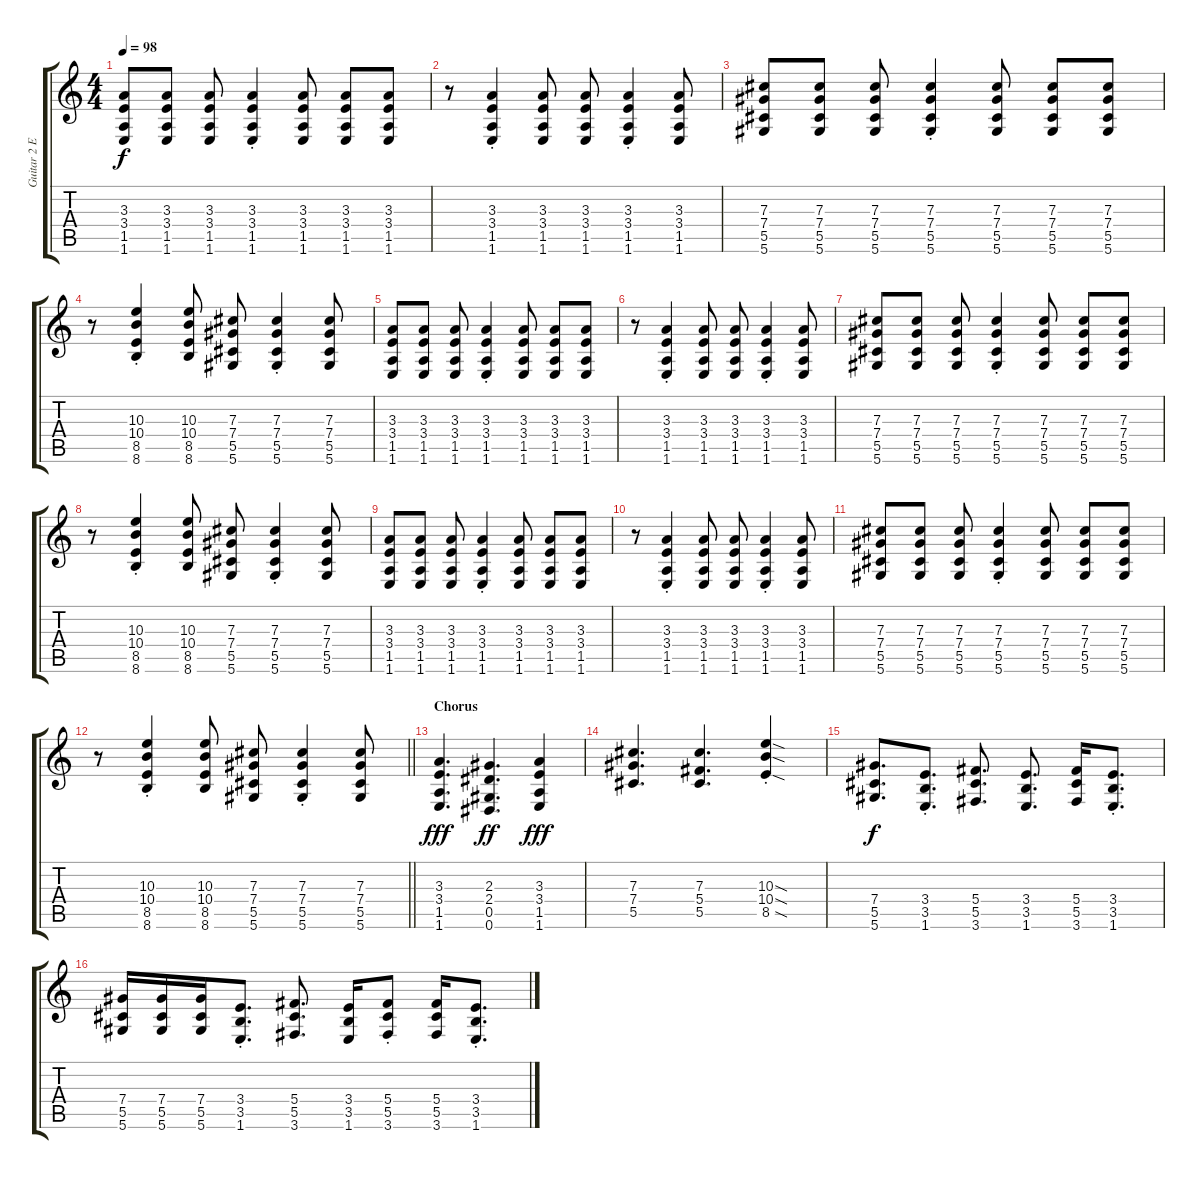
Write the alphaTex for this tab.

\track ("Guitar 2 Effects" "Guitar 2 E") {instrument distortionguitar}
\staff {score tabs}
\tuning (Eb4 Bb3 Gb3 Db3 Ab2 Eb2) {hide}
\ts (4 4)
\tempo 98
\clef g2
\ks c
(3.3 3.4 1.5 1.6).8{dy f} (3.3 3.4 1.5 1.6).8 (3.3 3.4 1.5 1.6).8 (3.3{st} 3.4{st} 1.5{st} 1.6{st}).4 (3.3 3.4 1.5 1.6).8 (3.3 3.4 1.5 1.6).8 (3.3 3.4 1.5 1.6).8 |
r.8 (3.3{st} 3.4{st} 1.5{st} 1.6).4 (3.3 3.4 1.5 1.6).8 (3.3 3.4 1.5 1.6).8 (3.3{st} 3.4{st} 1.5{st} 1.6{st}).4 (3.3 3.4 1.5 1.6).8 |
(7.3 7.4 5.5 5.6).8 (7.3 7.4 5.5 5.6).8 (7.3 7.4 5.5 5.6).8 (7.3{st} 7.4{st} 5.5{st} 5.6{st}).4 (7.3 7.4 5.5 5.6).8 (7.3 7.4 5.5 5.6).8 (7.3 7.4 5.5 5.6).8 |
r.8 (10.3{st} 10.4{st} 8.5{st} 8.6{st}).4 (10.3 10.4 8.5 8.6).8 (7.3 7.4 5.5 5.6).8 (7.3{st} 7.4{st} 5.5{st} 5.6{st}).4 (7.3 7.4 5.5 5.6).8 |
(3.3 3.4 1.5 1.6).8 (3.3 3.4 1.5 1.6).8 (3.3 3.4 1.5 1.6).8 (3.3{st} 3.4{st} 1.5{st} 1.6{st}).4 (3.3 3.4 1.5 1.6).8 (3.3 3.4 1.5 1.6).8 (3.3 3.4 1.5 1.6).8 |
r.8 (3.3{st} 3.4{st} 1.5{st} 1.6).4 (3.3 3.4 1.5 1.6).8 (3.3 3.4 1.5 1.6).8 (3.3{st} 3.4{st} 1.5{st} 1.6{st}).4 (3.3 3.4 1.5 1.6).8 |
(7.3 7.4 5.5 5.6).8 (7.3 7.4 5.5 5.6).8 (7.3 7.4 5.5 5.6).8 (7.3{st} 7.4{st} 5.5{st} 5.6{st}).4 (7.3 7.4 5.5 5.6).8 (7.3 7.4 5.5 5.6).8 (7.3 7.4 5.5 5.6).8 |
r.8 (10.3{st} 10.4{st} 8.5{st} 8.6{st}).4 (10.3 10.4 8.5 8.6).8 (7.3 7.4 5.5 5.6).8 (7.3{st} 7.4{st} 5.5{st} 5.6{st}).4 (7.3 7.4 5.5 5.6).8 |
(3.3 3.4 1.5 1.6).8 (3.3 3.4 1.5 1.6).8 (3.3 3.4 1.5 1.6).8 (3.3{st} 3.4{st} 1.5{st} 1.6{st}).4 (3.3 3.4 1.5 1.6).8 (3.3 3.4 1.5 1.6).8 (3.3 3.4 1.5 1.6).8 |
r.8 (3.3{st} 3.4{st} 1.5{st} 1.6).4 (3.3 3.4 1.5 1.6).8 (3.3 3.4 1.5 1.6).8 (3.3{st} 3.4{st} 1.5{st} 1.6{st}).4 (3.3 3.4 1.5 1.6).8 |
(7.3 7.4 5.5 5.6).8 (7.3 7.4 5.5 5.6).8 (7.3 7.4 5.5 5.6).8 (7.3{st} 7.4{st} 5.5{st} 5.6{st}).4 (7.3 7.4 5.5 5.6).8 (7.3 7.4 5.5 5.6).8 (7.3 7.4 5.5 5.6).8 |
\barLineRight lightlight
r.8 (10.3{st} 10.4{st} 8.5{st} 8.6{st}).4 (10.3 10.4 8.5 8.6).8 (7.3 7.4 5.5 5.6).8 (7.3{st} 7.4{st} 5.5{st} 5.6{st}).4 (7.3 7.4 5.5 5.6).8 |
\section ("" "Chorus")
(3.3 3.4 1.5 1.6).4{d dy fff} (2.3 2.4 0.5 0.6).4{d dy ff} (3.3 3.4 1.5 1.6).4{dy fff} |
(7.3 7.4 5.5).4{d} (7.3 5.4 5.5).4{d} (10.3{sod st} 10.4{sod st} 8.5{sod st}).4 |
(7.4 5.5 5.6).8{d dy f} (3.4{st} 3.5{st} 1.6{st}).8{d} (5.4 5.5 3.6).8{d} (3.4 3.5 1.6).8{d} (5.4 5.5 3.6).16 (3.4{st} 3.5{st} 1.6{st}).8{d} |
(7.4 5.5 5.6).16 (7.4 5.5 5.6).16 (7.4 5.5 5.6).16 (3.4{st} 3.5{st} 1.6{st}).8{d} (5.4 5.5 3.6).8{d} (3.4 3.5 1.6).16 (5.4{st} 5.5{st} 3.6{st}).8 (5.4 5.5 3.6).16 (3.4{st} 3.5{st} 1.6{st}).8{d}
